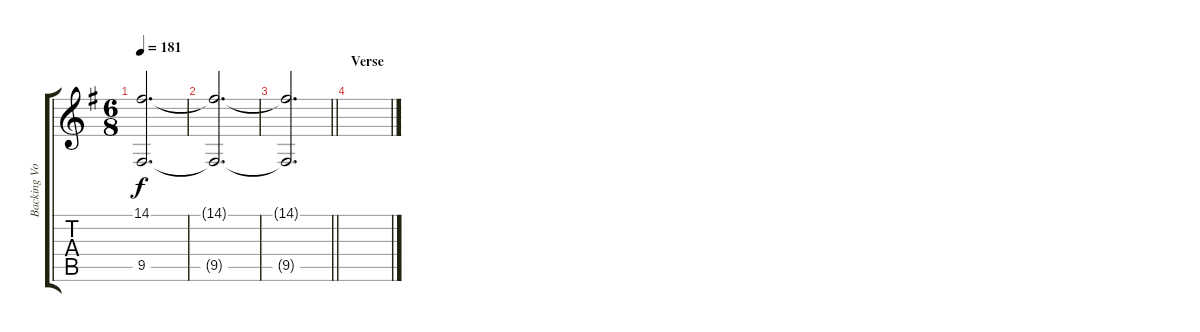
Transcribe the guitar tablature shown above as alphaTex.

\track ("Backing Vocals" "Backing Vo") {instrument clarinet}
\staff {score tabs}
\tuning (E4 B3 G3 D3 A2 E2) {hide}
\ts (6 8)
\tempo 181
\clef g2
\ks eminor
(14.1{t} 9.5{t}).2{d dy f} |
(14.1{t} 9.5{t}).2{d} |
\barLineRight lightlight
(14.1{t} 9.5{t}).2{d volume 0} |
\section ("" "Verse")
